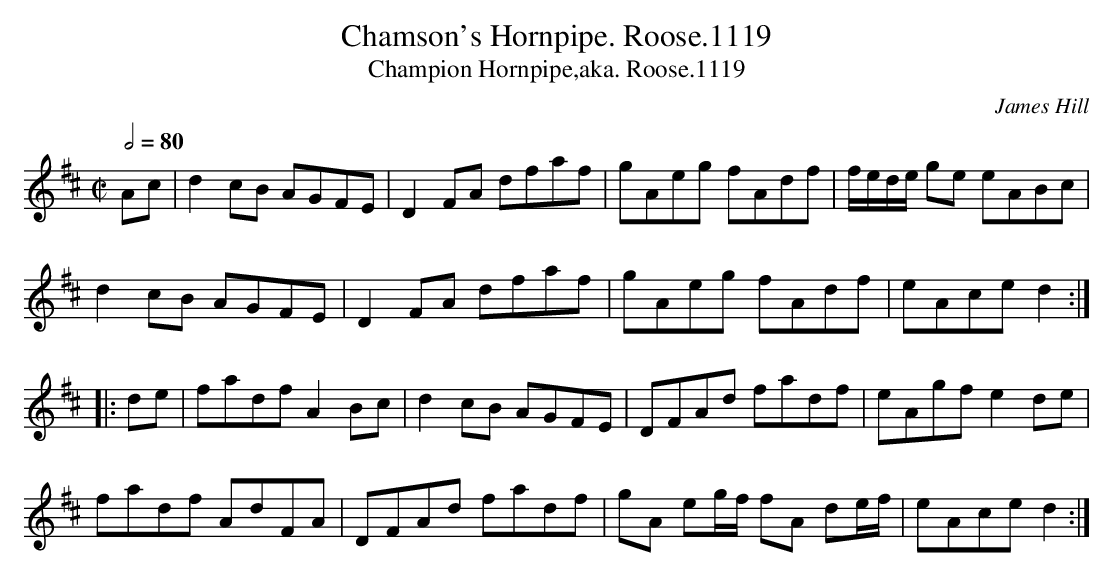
X:1
T:Chamson's Hornpipe. Roose.1119
T:Champion Hornpipe,aka. Roose.1119
C:James Hill
M:C|
L:1/8
Q:1/2=80
K:D
Ac| d2cB AGFE | D2FA dfaf | gAeg fAdf | f/e/d/e/ ge eABc |
d2cB AGFE | D2FA dfaf | gAeg fAdf | eAce d2:|
|:de| fadf A2Bc | d2cB AGFE | DFAd fadf | eAgf e2de |
fadf AdFA | DFAd fadf | gA eg/f/ fA de/f/ | eAce d2:|
